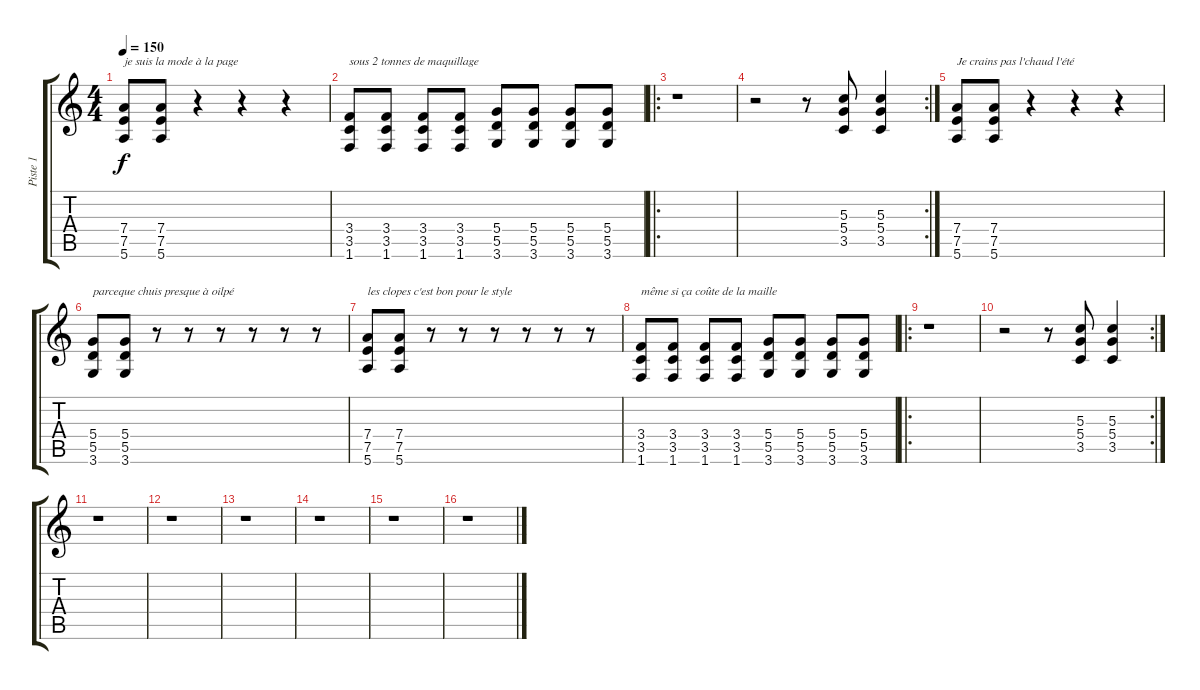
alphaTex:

\track ("Piste 1" "Piste 1") {instrument electricguitarclean}
\staff {score tabs}
\tuning (E4 B3 G3 D3 A2 E2) {hide}
\ts (4 4)
\tempo 150
\clef g2
\ks c
(7.4 7.5 5.6).8{txt "je suis la mode à la page" dy f} (7.4 7.5 5.6).8 r.4 r.4 r.4 |
(3.4 3.5 1.6).8{txt "sous 2 tonnes de maquillage"} (3.4 3.5 1.6).8 (3.4 3.5 1.6).8 (3.4 3.5 1.6).8 (5.4 5.5 3.6).8 (5.4 5.5 3.6).8 (5.4 5.5 3.6).8 (5.4 5.5 3.6).8 |
\ro
r.1 |
\rc 2
r.2 r.8 (5.3 5.4 3.5).8 (5.3 5.4 3.5).4 |
(7.4 7.5 5.6).8{txt "Je crains pas l'chaud l'été"} (7.4 7.5 5.6).8 r.4 r.4 r.4 |
(5.4 5.5 3.6).8{txt "parceque chuis presque à oilpé"} (5.4 5.5 3.6).8 r.8 r.8 r.8 r.8 r.8 r.8 |
(7.4 7.5 5.6).8{txt "les clopes c'est bon pour le style"} (7.4 7.5 5.6).8 r.8 r.8 r.8 r.8 r.8 r.8 |
(3.4 3.5 1.6).8{txt "même si ça coûte de la maille"} (3.4 3.5 1.6).8 (3.4 3.5 1.6).8 (3.4 3.5 1.6).8 (5.4 5.5 3.6).8 (5.4 5.5 3.6).8 (5.4 5.5 3.6).8 (5.4 5.5 3.6).8 |
\ro
r.1 |
\rc 2
r.2 r.8 (5.3 5.4 3.5).8 (5.3 5.4 3.5).4 |
r.1 |
r.1 |
r.1 |
r.1 |
r.1 |
r.1
